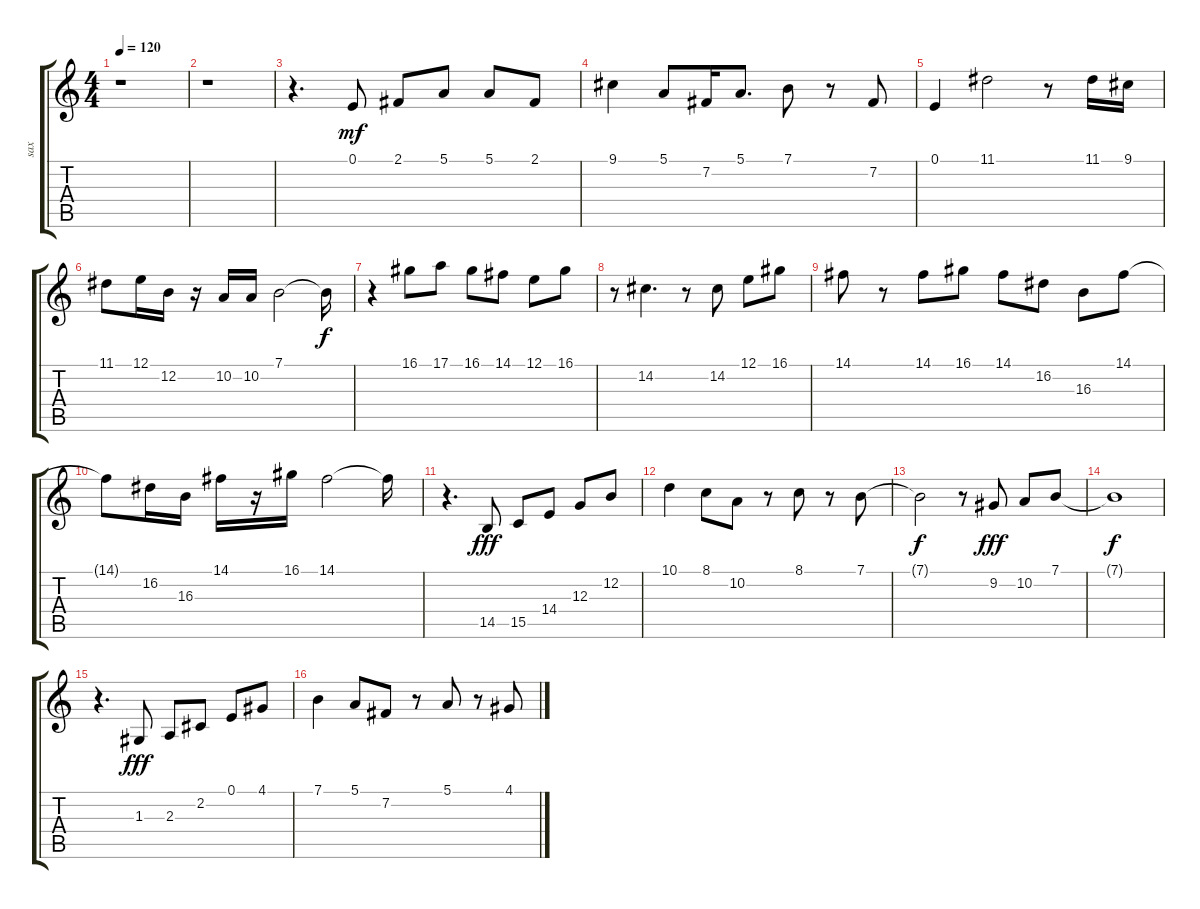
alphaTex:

\track ("sax" "sax") {instrument altosax}
\staff {score tabs}
\tuning (E4 B3 G3 D3 A2 E2) {hide}
\ts (4 4)
\tempo 120
\clef g2
\ks c
r.1{dy mf} |
r.1 |
r.4{d} 0.1.8 2.1.8 5.1.8 5.1.8 2.1.8 |
9.1.4 5.1.8 7.2.16 5.1.8{d} 7.1.8 r.8 7.2.8 |
0.1.4 11.1.2 r.8 11.1.16 9.1.16 |
11.1.8 12.1.16 12.2.16 r.16 10.2.16 10.2.16 7.1.2 7.1{t}.16{dy f} |
r.4 16.1.8 17.1.8 16.1.8 14.1.8 12.1.8 16.1.8 |
r.8 14.2.4{d} r.8 14.2.8 12.1.8 16.1.8 |
14.1.8 r.8 14.1.8 16.1.8 14.1.8 16.2.8 16.3.8 14.1.8 |
14.1{t}.8 16.2.16 16.3.16 14.1.16 r.16 16.1.16 14.1.2 14.1{t}.16 |
r.4{d} 14.5.8{dy fff} 15.5.8 14.4.8 12.3.8 12.2.8 |
10.1.4 8.1.8 10.2.8 r.8 8.1.8 r.8 7.1.8 |
7.1{t}.2{dy f} r.8 9.2.8{dy fff} 10.2.8 7.1.8 |
7.1{t}.1{dy f} |
r.4{d} 1.3.8{dy fff} 2.3.8 2.2.8 0.1.8 4.1.8 |
7.1.4 5.1.8 7.2.8 r.8 5.1.8 r.8 4.1.8
